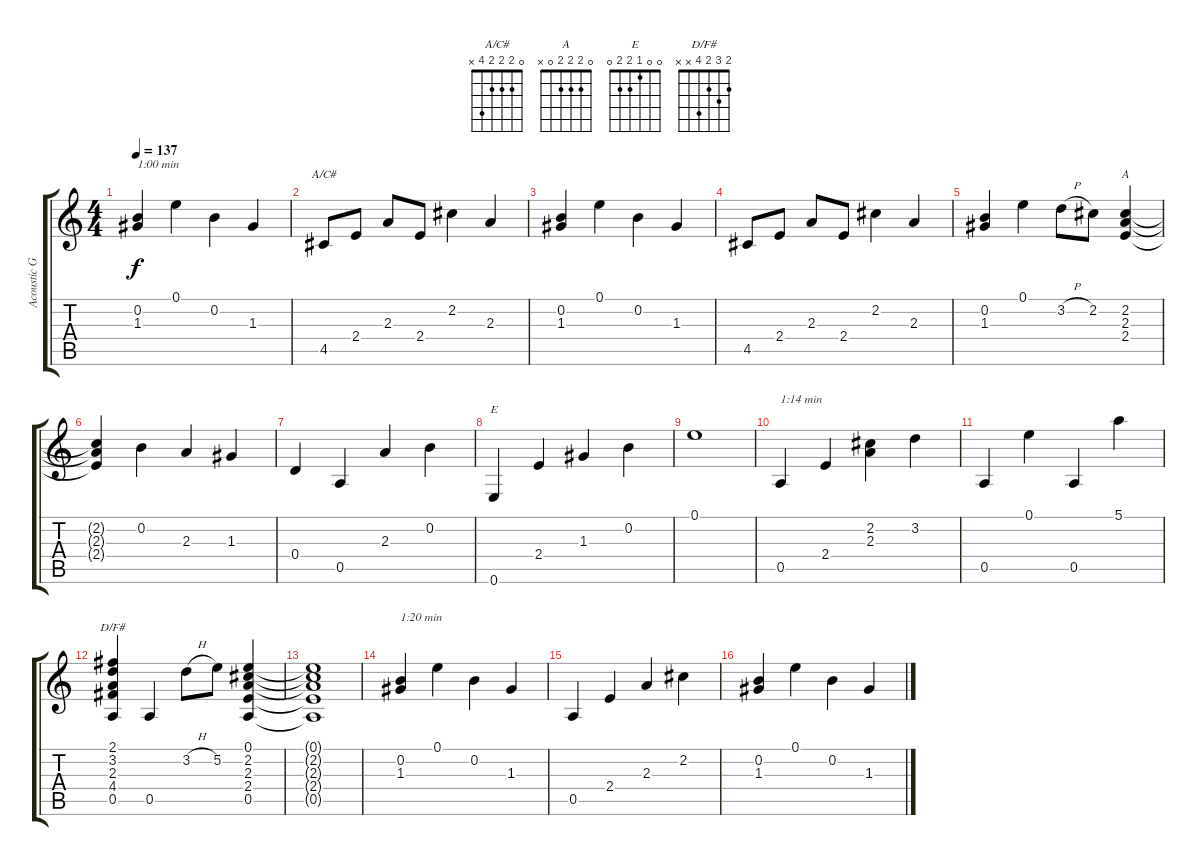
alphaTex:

\track ("Acoustic Guitar (Nylon)" "Acoustic G") {instrument acousticguitarnylon}
\staff {score tabs}
\tuning (E4 B3 G3 D3 A2 E2) {hide}
\chord ("A/C#" 0 2 2 2 4 x)
\chord ("A" 0 2 2 2 0 x)
\chord ("E" 0 0 1 2 2 0)
\chord ("D/F#" 2 3 2 4 x x)
\ts (4 4)
\tempo 137
\clef g2
\ks c
(0.2 1.3).4{txt "1:00 min" dy f} 0.1.4 0.2.4 1.3.4 |
4.5.8{ch "A/C#"} 2.4.8 2.3.8 2.4.8 2.2.4 2.3.4 |
(0.2 1.3).4 0.1.4 0.2.4 1.3.4 |
4.5.8 2.4.8 2.3.8 2.4.8 2.2.4 2.3.4 |
(0.2 1.3).4 0.1.4 3.2{h}.8 2.2.8 (2.2 2.3 2.4).4{ch "A"} |
(2.2{t} 2.3{t} 2.4{t}).4 0.2.4 2.3.4 1.3.4 |
0.4.4 0.5.4 2.3.4 0.2.4 |
0.6.4{ch "E"} 2.4.4 1.3.4 0.2.4 |
0.1.1 |
0.5.4{txt "1:14 min"} 2.4.4 (2.2 2.3).4 3.2.4 |
0.5.4 0.1.4 0.5.4 5.1.4 |
(2.1 3.2 2.3 4.4 0.5).4{ch "D/F#"} 0.5.4 3.2{h}.8 5.2.8 (0.1 2.2 2.3 2.4 0.5).4 |
(0.1{t} 2.2{t} 2.3{t} 2.4{t} 0.5{t}).1 |
(0.2 1.3).4{txt "1:20 min"} 0.1.4 0.2.4 1.3.4 |
0.5.4 2.4.4 2.3.4 2.2.4 |
(0.2 1.3).4 0.1.4 0.2.4 1.3.4
